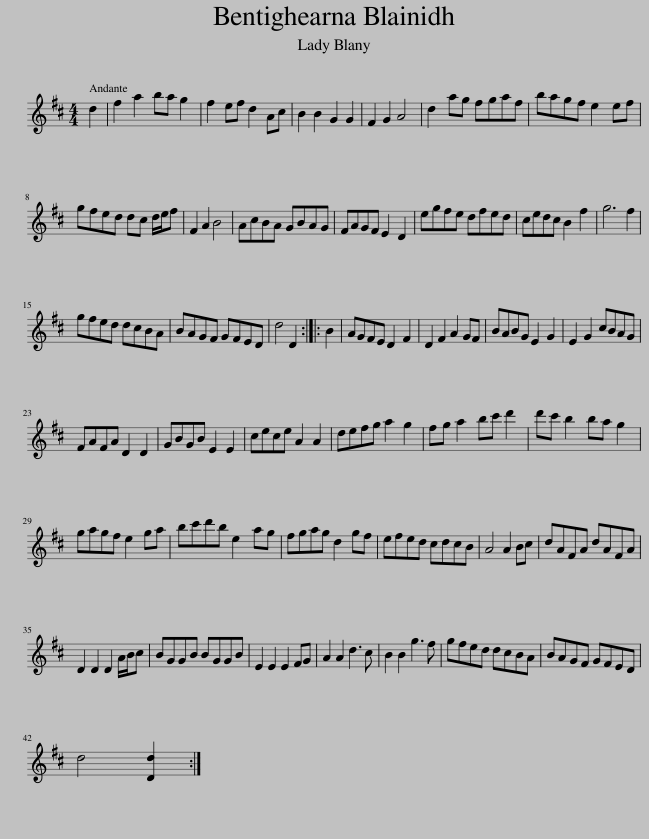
X:1
L:1/8
M:4/4
I:linebreak $
K:D
V:1 treble
V:1
 d2 | f2 a2 ba g2 | f2 ef d2 Ac | B2 B2 G2 G2 | F2 G2 A4 | %5
 d2 ag fgaf | bagf e2 ef |$ gfed dc d/e/f | F2 A2 B4 | AcBA GBAG | %10
 FAGF E2 D2 | egfe dfed | cedc B2 f2 | g6 f2 |$ gfed dcBA | %15
 BAGF GFED | d4 D2 :: B2 | AGFE D2 F2 | D2 F2 A2 GF | %20
 BABG E2 G2 | E2 G2 cBAG |$ FAFA D2 D2 | GBGB E2 E2 | cece A2 A2 | %25
 defg a2 g2 | fg a2 bc' d'2 | d'c' b2 ba g2 |$ gagf e2 ga | bc'd'b e2 ag | %30
 fgag d2 gf | efed cdcB | A4 A2 Bc | dAFA dAFA |$ D2 D2 D2 A/B/c | %35
 BGGB BGGB | E2 E2 E2 FG | A2 A2 d3 c | B2 B2 g3 f | gfed dcBA | %40
 BAGF GFED |$ d4 [Dd]2 :| %42
